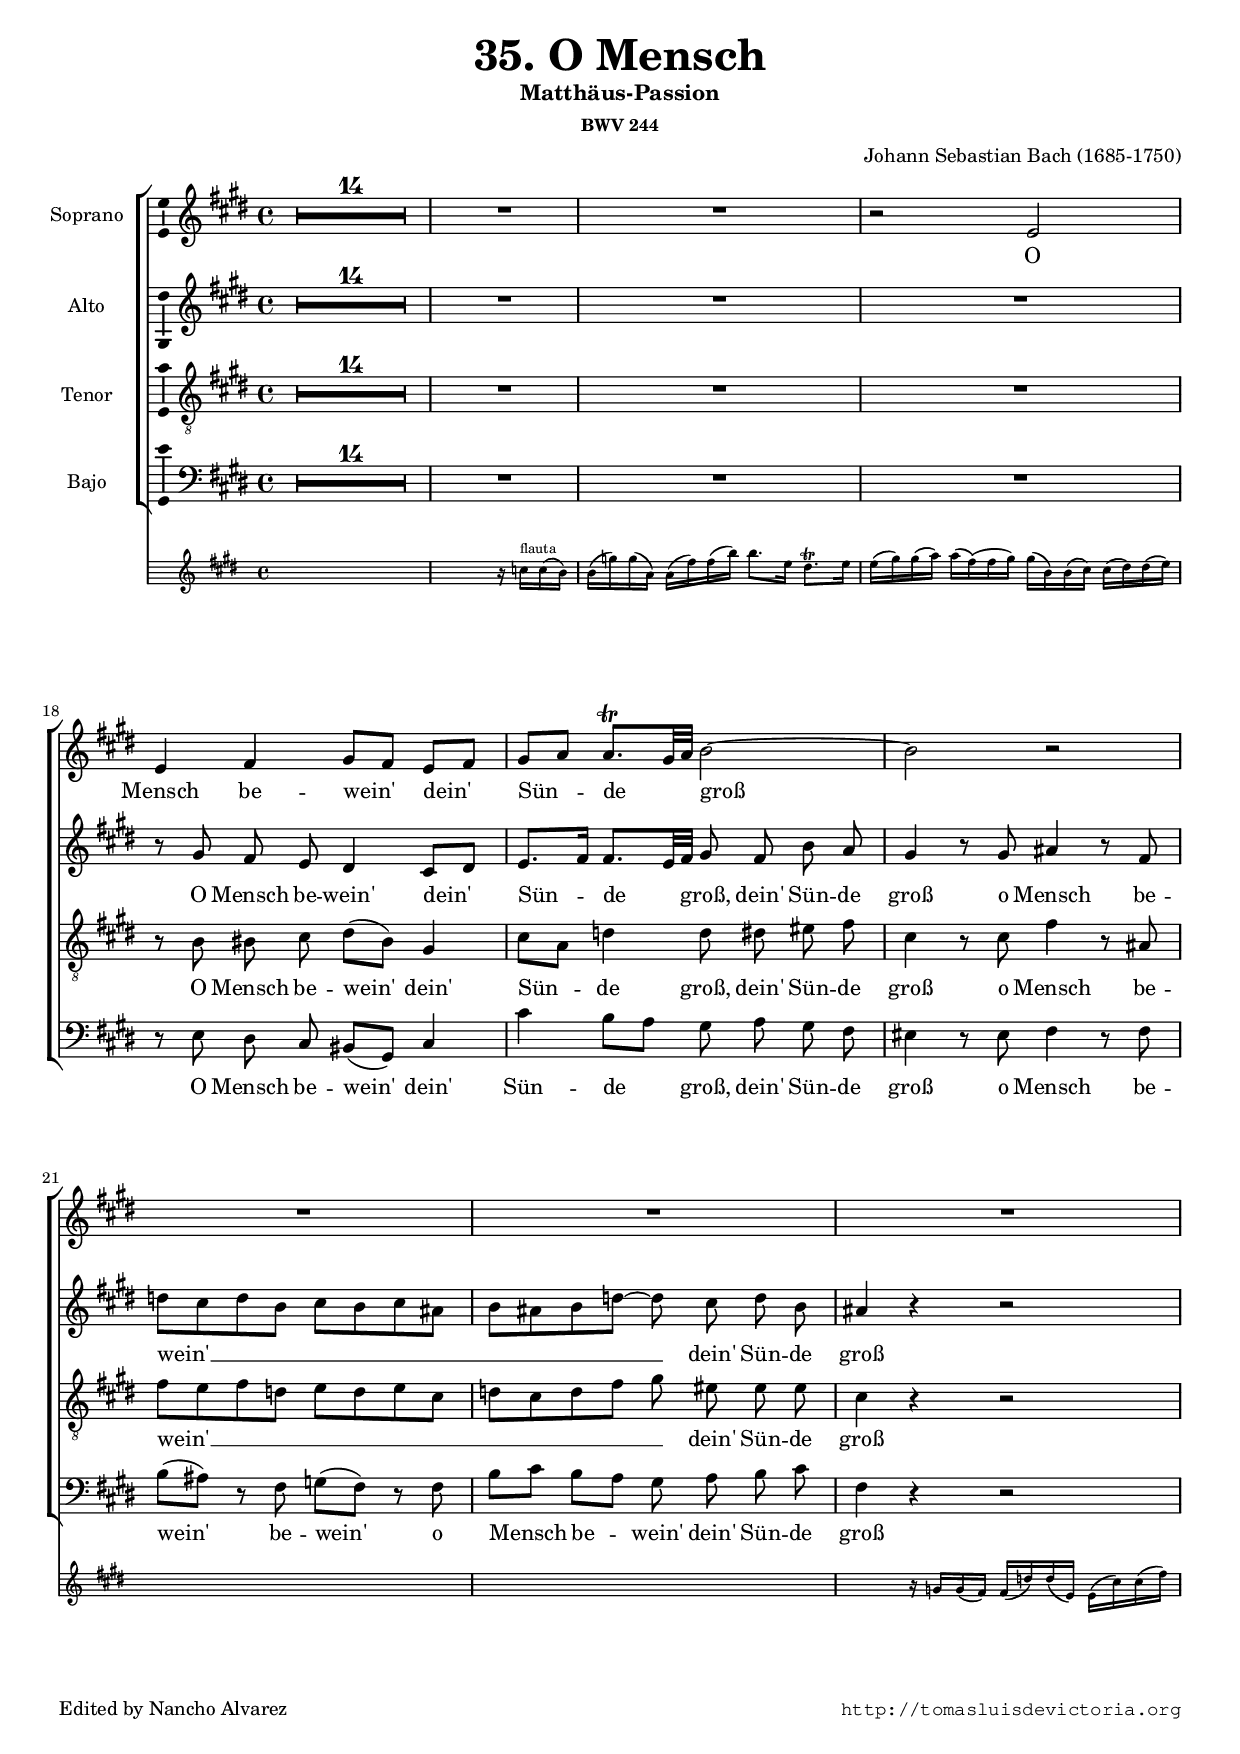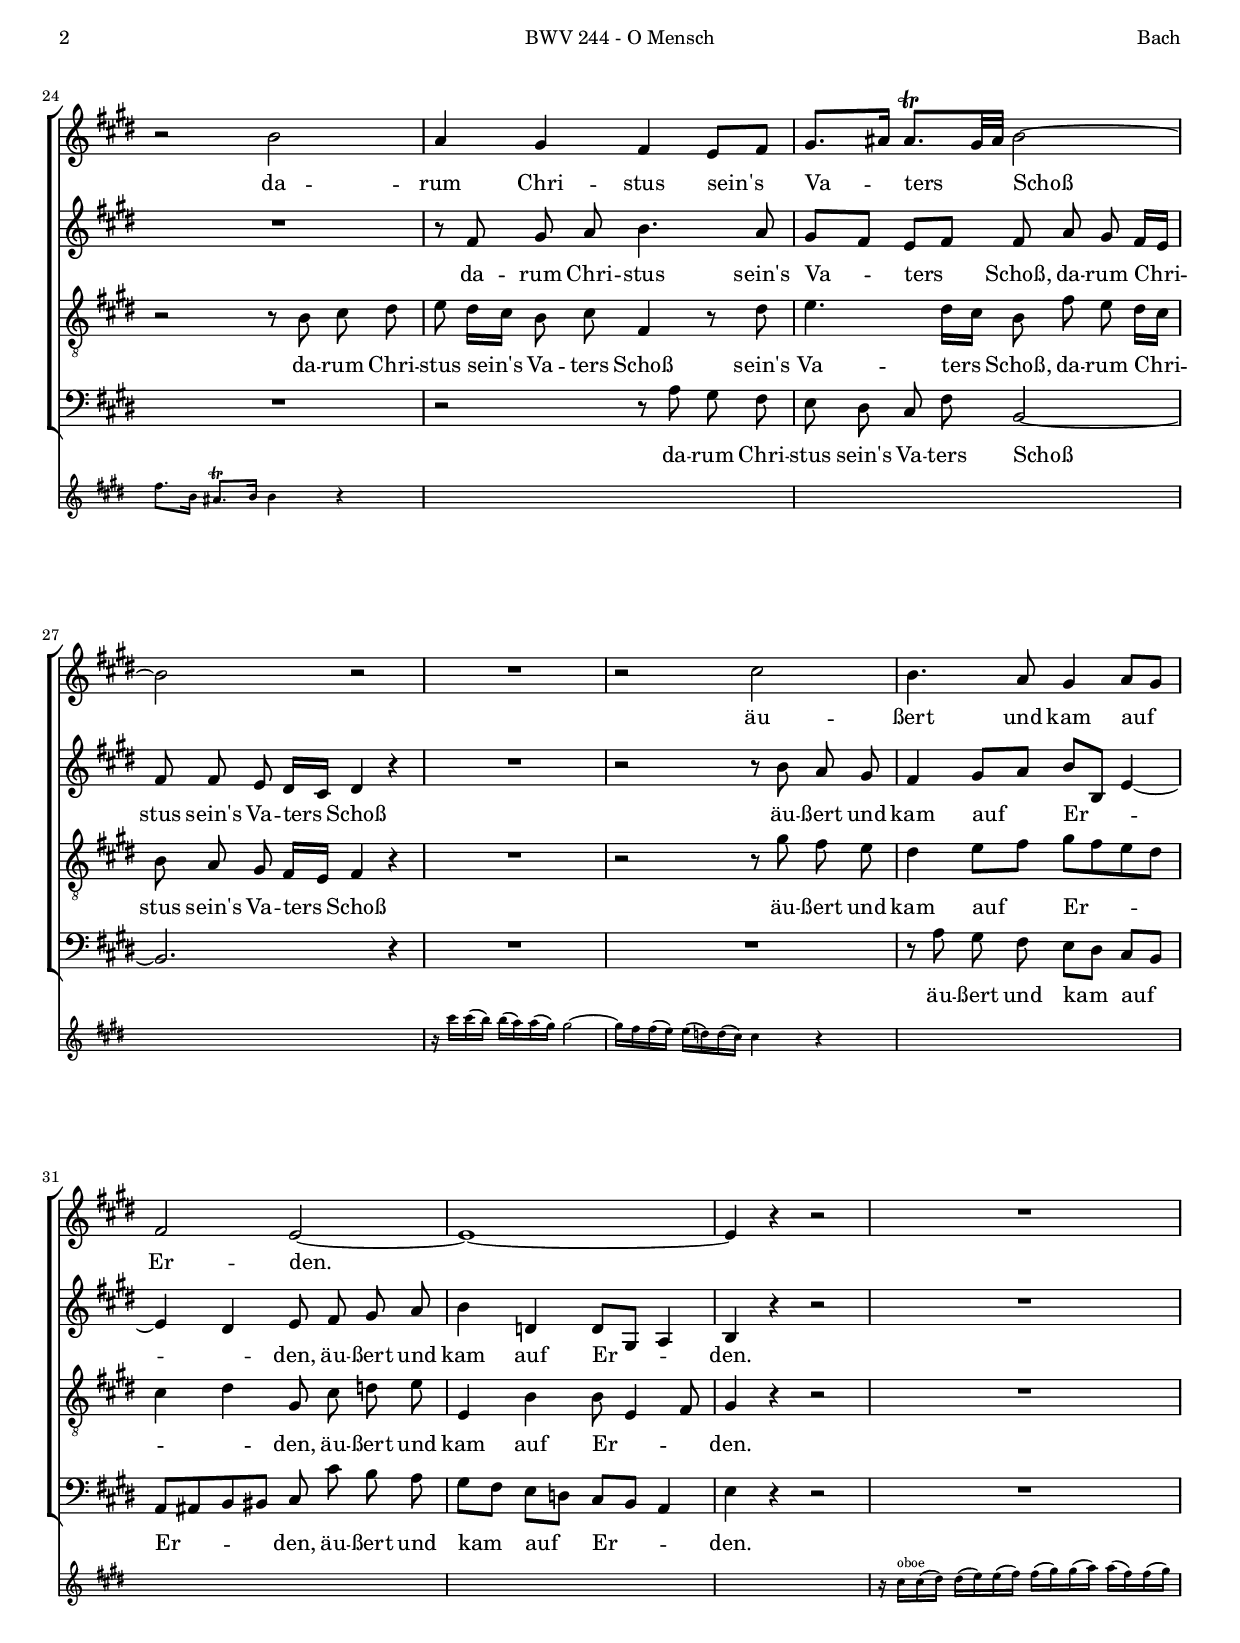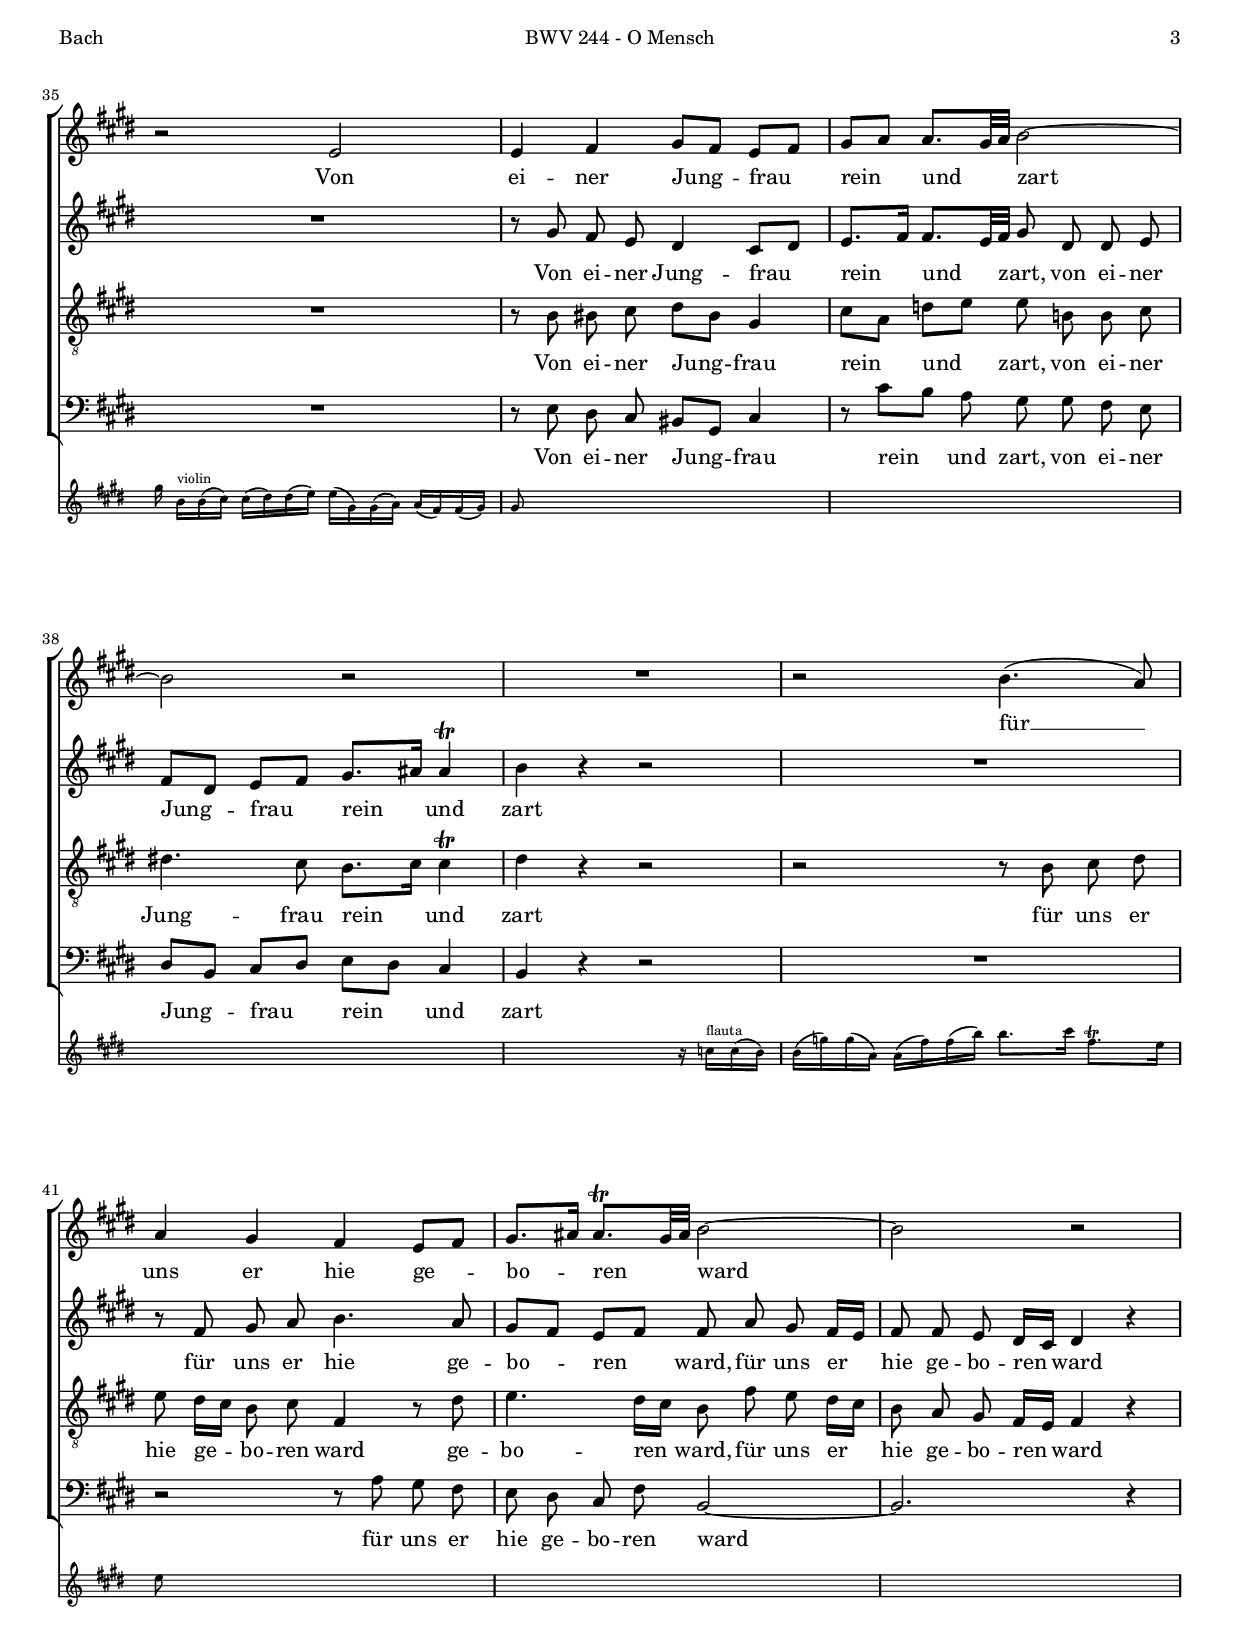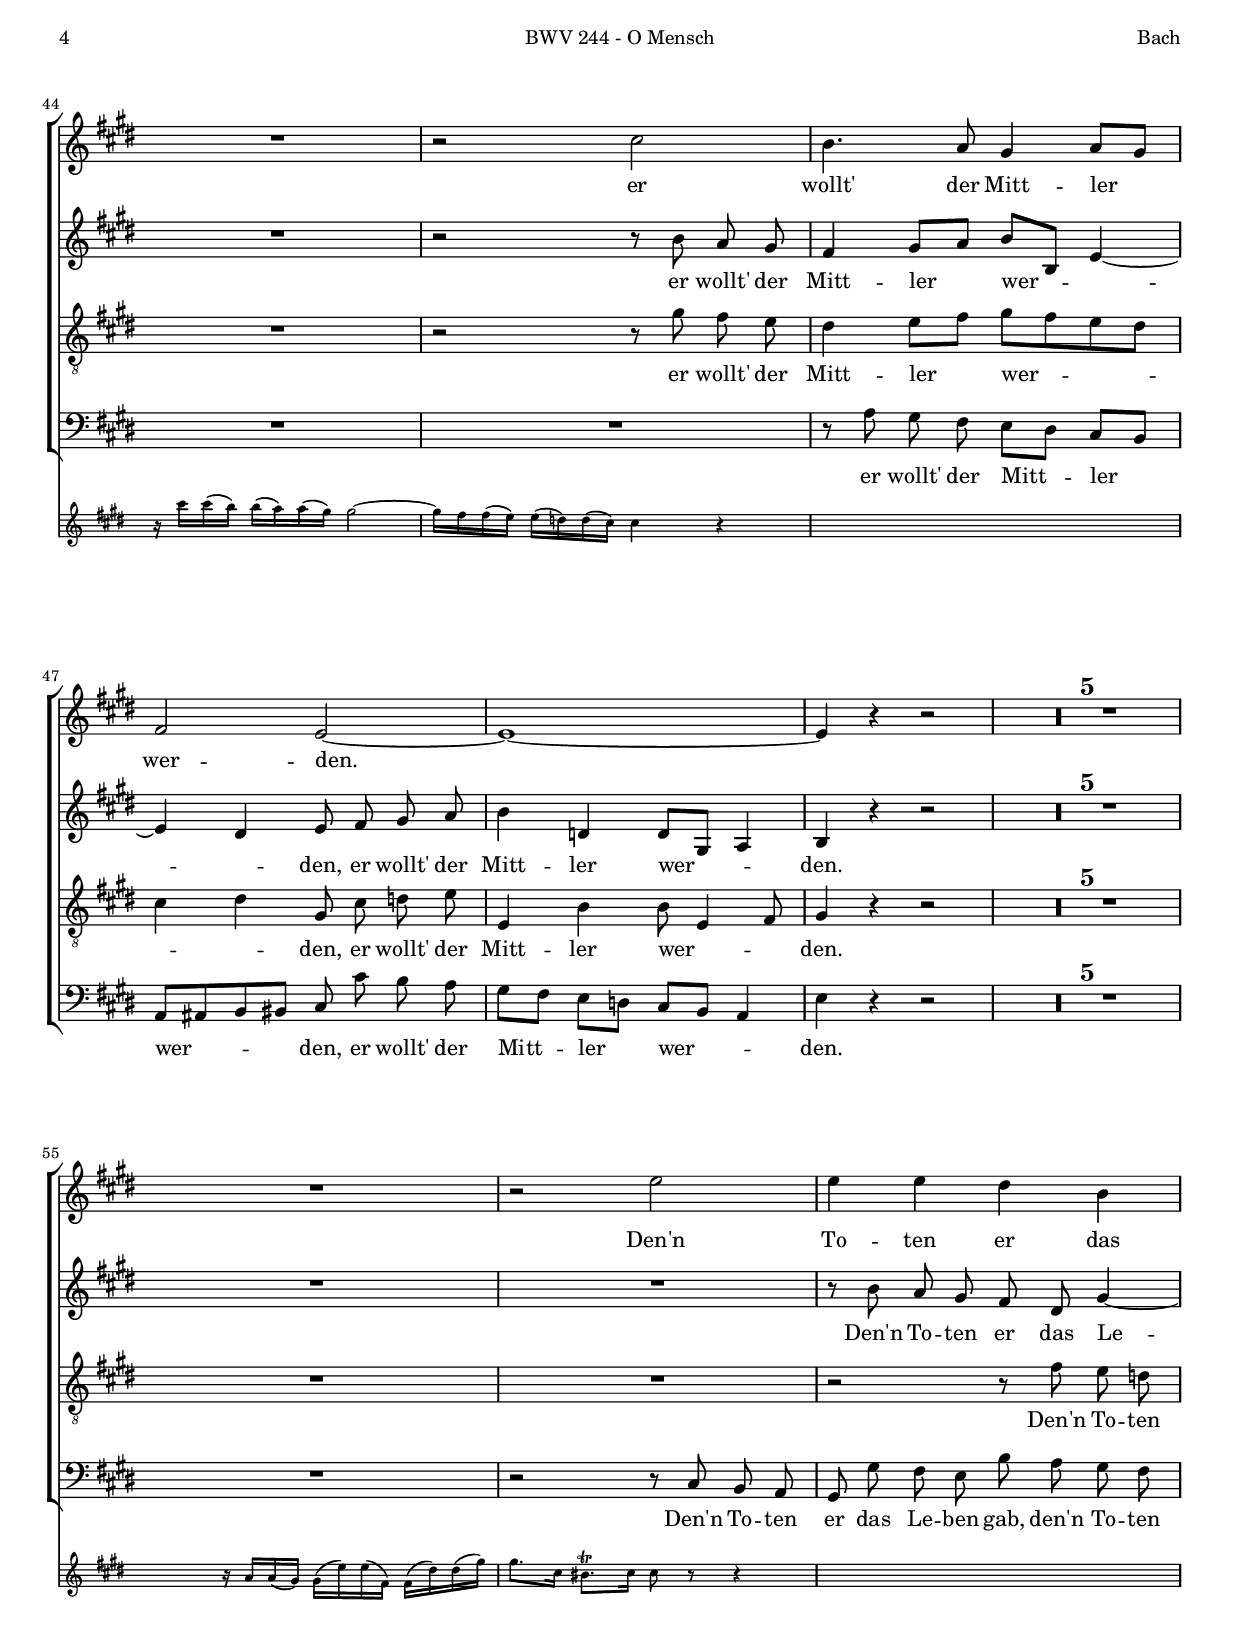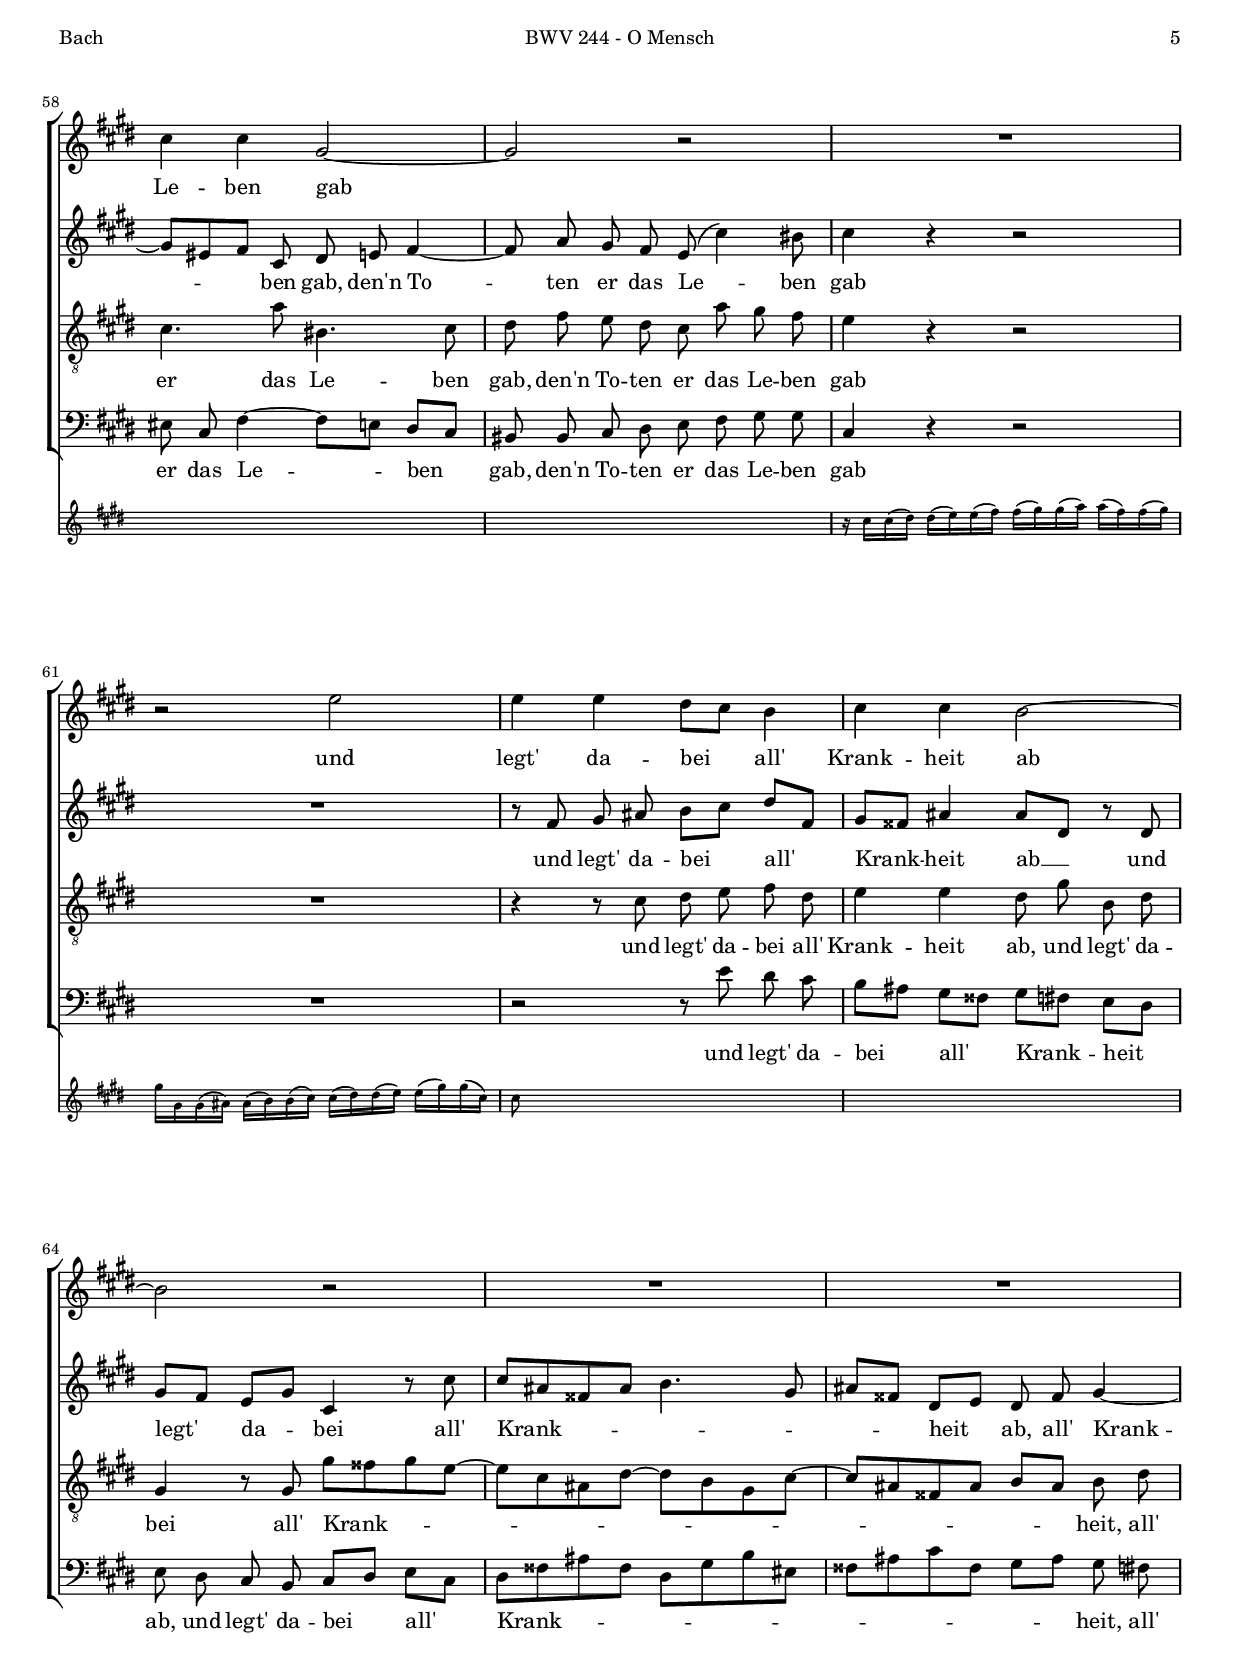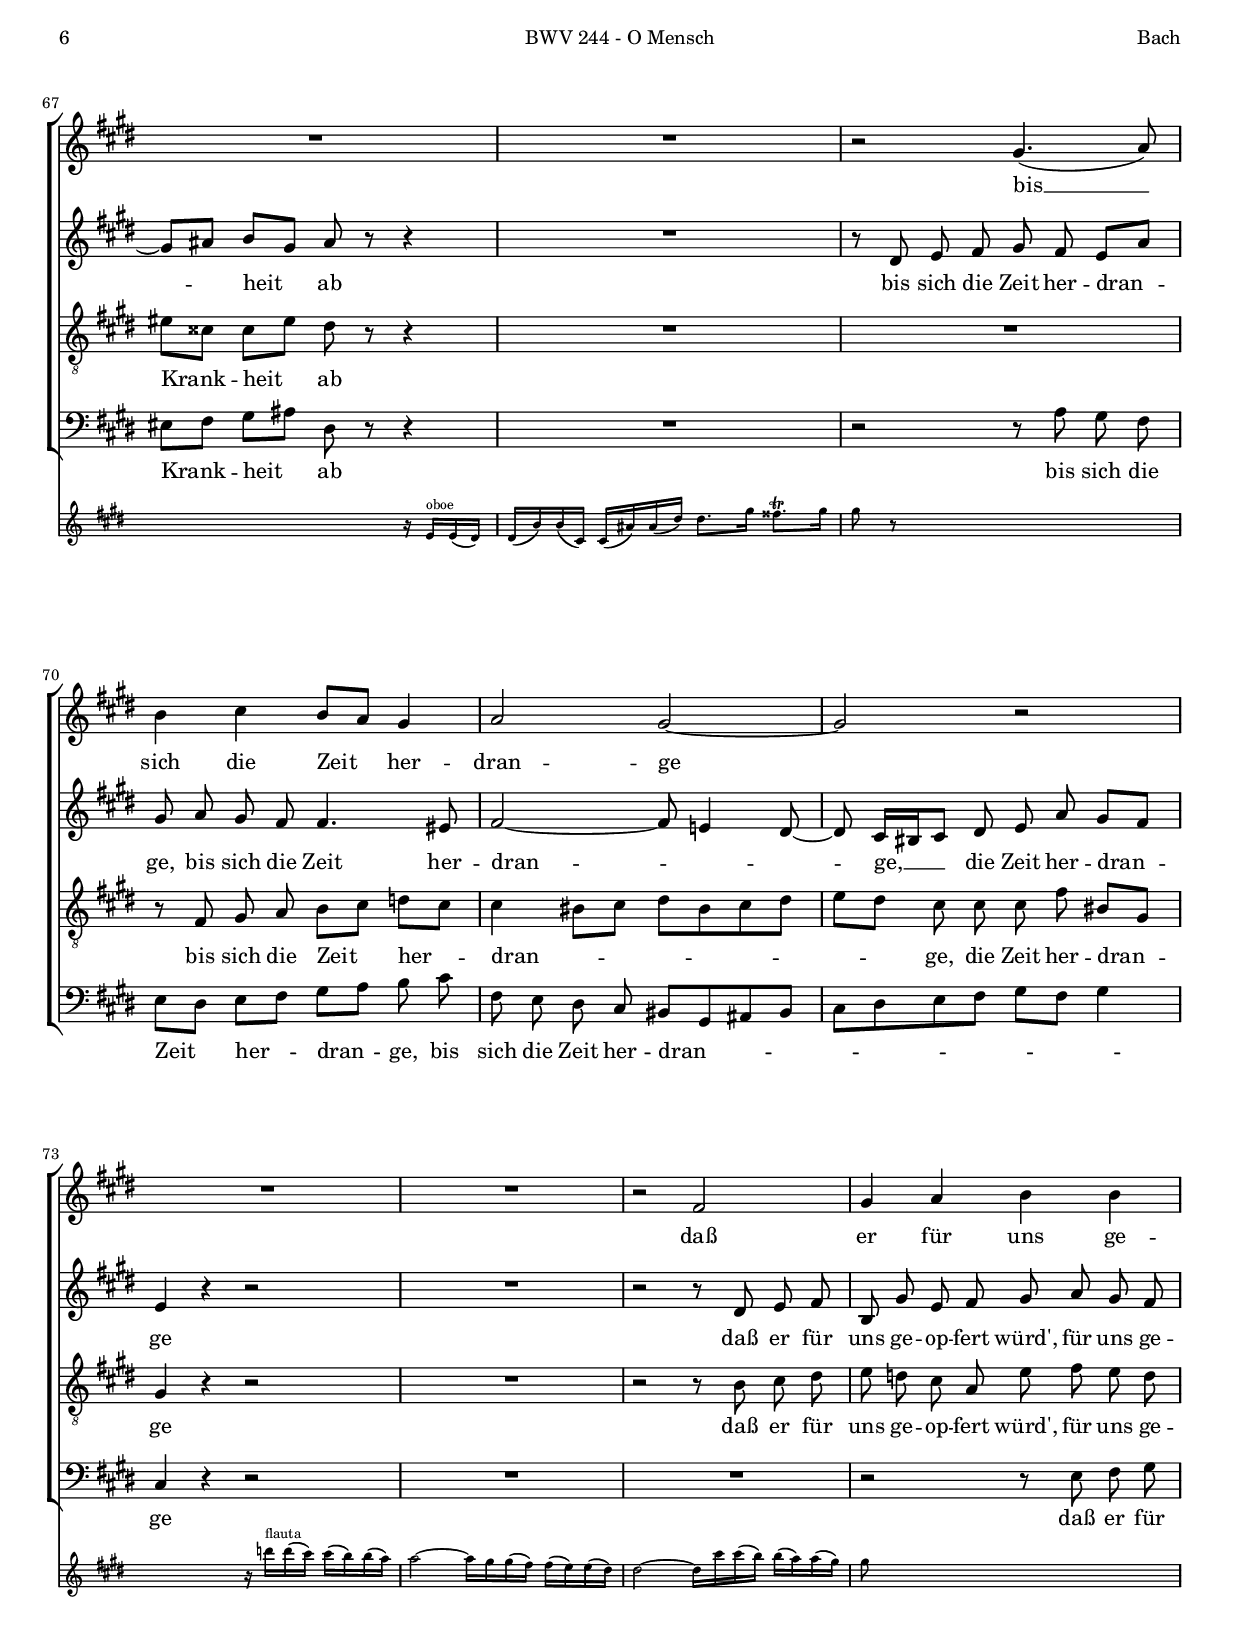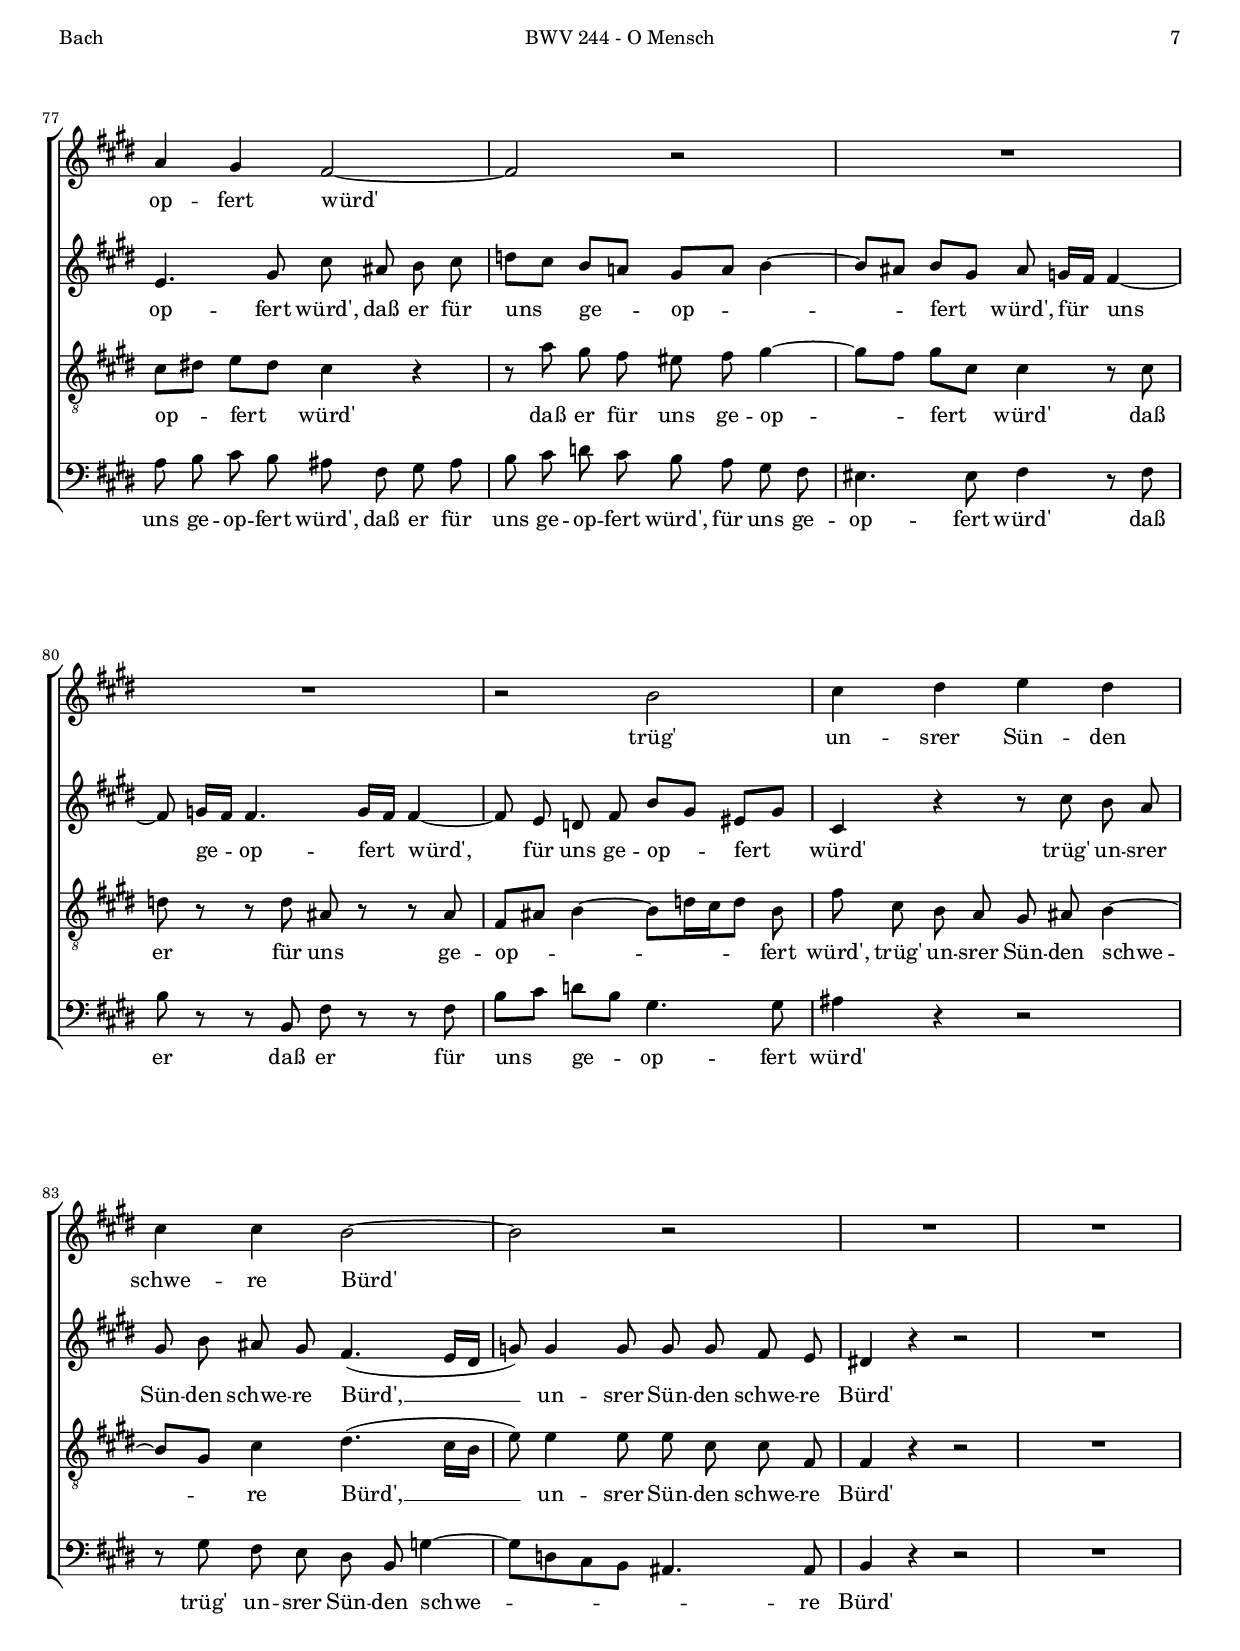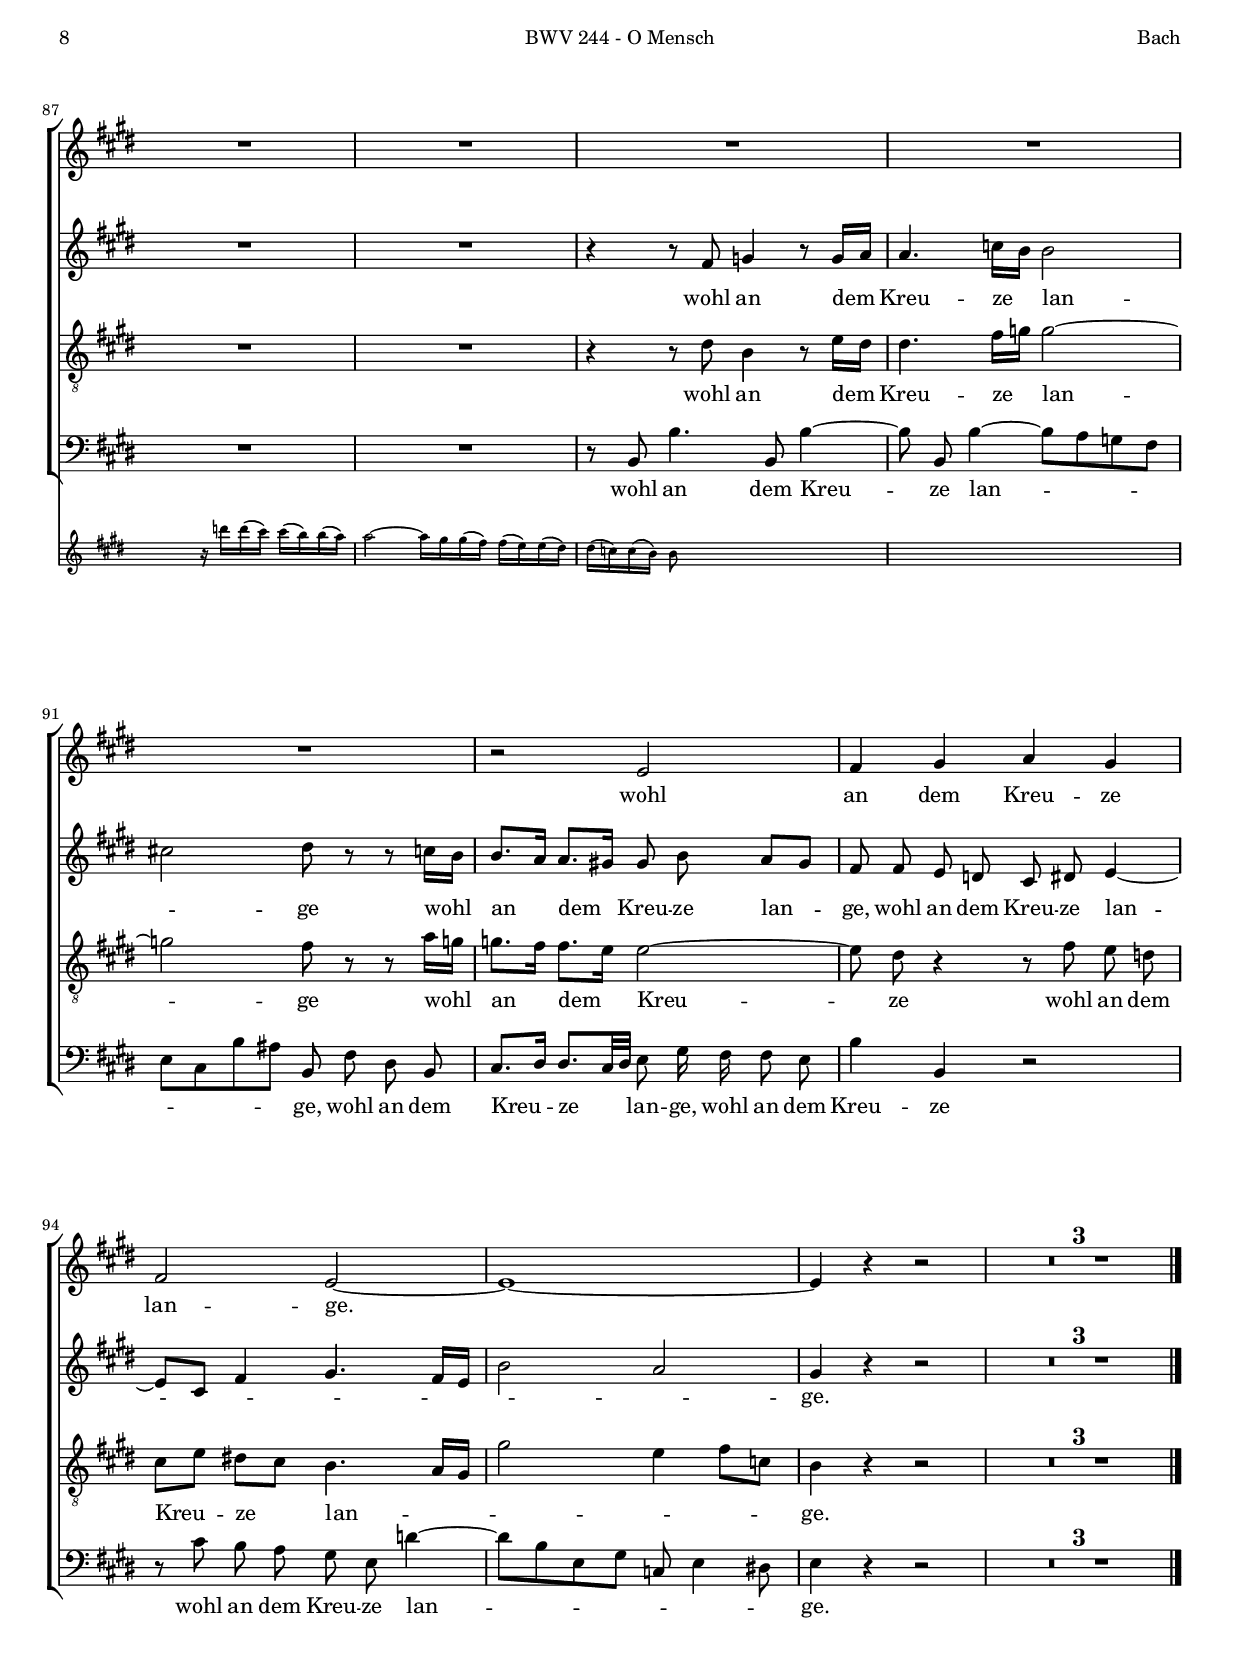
\version "2.18.0"

#(set-default-paper-size "a4")
#(set-global-staff-size 16.8)
#(ly:set-option 'point-and-click #f)
%mobile -s14.0 -i1.0 -m6

italicas=\override LyricText.font-shape = #'italic
rectas=\override LyricText.font-shape = #'upright
ss=\once \set suggestAccidentals = ##t
mtempo={\tempo 4 = 60 }
pfermata=\markup{"(" \musicglyph #"scripts.ufermata" ")"}
showMultiRests = { \set Staff.keepAliveInterfaces = #'( rhythmic-grob-interface multi-measure-rest-interface lyric-interface stanza-number-interface percent-repeat-interface) }
hideMultiRests = \unset Staff.keepAliveInterfaces


htitle="BWV 244 - O Mensch"
hcomposer="Bach"

\header {
	title=\markup{\fontsize #3 "35. O Mensch"}
	subtitle="Matthäus-Passion"
        subsubtitle=\markup{"BWV 244" \vspace #0 }
        composer="Johann Sebastian Bach (1685-1750)"
        pdfauthor=\composer
       %opus="(-)"
	%poet=\markup{}
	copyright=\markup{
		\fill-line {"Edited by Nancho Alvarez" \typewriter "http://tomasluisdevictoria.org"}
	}
%	tagline=""
}

global={
  \compressFullBarRests
  \key e \major \time 4/4 \skip 1*99 \bar "|."
}

cantus=\relative c'{
        \showMultiRests
        R1*16
        r2 e
        e4 fis gis8[ fis] e[ fis]
        gis[ a] a8.[^\trill gis32 a] b2 ~
        b2 r2
        R1*3
        r2 b
        a4 gis fis e8[ fis]
        gis8.[ ais16] ais8.[^\trill gis32 ais] b2 ~
        b2 r
        R1
        r2 cis
        b4. a8 gis4 a8[ gis]
        fis2 e ~
        e1 ~
        e4 r r2
        R1
        r2 e
        e4 fis gis8[ fis] e[ fis]
        gis[ a] a8.[ gis32 a] b2 ~
        b2 r
        R1
        r2 b4.( a8)
        a4 gis fis e8[ fis]
        gis8.[ ais16] ais8.[^\trill gis32 ais] b2 ~
        b2 r
        R1
        r2 cis
        b4. a8 gis4 a8[ gis]
        fis2 e ~
        e1 ~
        e4 r r2
        R1*6
        r2 e'
        e4 e dis b
        cis cis gis2 ~
        gis r
        R1
        r2 e'
        e4 e dis8[ cis] b4
        cis cis b2 ~
        b r
        R1*4
        r2 gis4.( a8)
        b4 cis b8[ a] gis4
        a2 gis ~
        gis r
        R1*2
        r2 fis2
        gis4 a b b
        a gis fis2 ~
        fis r
        R1*2
        r2 b
        cis4 dis e dis
        cis cis b2 ~
        b r
        R1*7
        r2 e, 
        fis4 gis a gis
        fis2 e ~
        e1 ~
        e4 r r2
        R1*3
}

altus=\relative c''{
        R1*17
        r8 gis fis e dis4 cis8[ dis]
        e8.[ fis16] fis8.[ e32 fis] gis8 fis b a
        gis4 r8 gis ais4 r8 fis
        d'8[ cis d b] cis[ b cis ais]
        b[ ais b d] ~ d cis d b
        ais4 r r2
        R1
        r8 fis gis a b4. a8 
        gis8[ fis] e[ fis] fis8 a gis fis16[ e]
        fis8 fis e dis16[ cis] dis4 r
        R1
        r2 r8 b' a gis
        fis4 gis8[ a] b8[ b,] e4 ~
        e dis e8 fis gis a
        b4 d, d8[ gis,] a4
        b4 r r2
        R1*2
        r8 gis' fis e dis4 cis8[ dis] 
        e8.[ fis16] fis8.[ e32 fis] gis8 dis dis e
        fis[ dis] e[ fis] gis8.[ ais16] ais4^\trill
        b4 r r2
        R1
        r8 fis gis a b4. a8
        gis8[ fis] e[ fis] fis8 a gis fis16[ e]
        fis8 fis e dis16[ cis] dis4 r
        R1
        r2 r8 b' a gis
        fis4 gis8[ a] b[ b,] e4 ~
        e dis e8 fis gis a
        b4 d, d8[ gis,] a4
        b4 r r2
        R1*7
        r8 b' a gis fis dis gis4 ~
        gis8[ eis fis] cis8 dis e fis4 ~
        fis8 a gis fis e8( cis'4) bis8
        cis4 r r2
        R1
        r8 fis, gis ais b8[ cis] dis[ fis,]
        gis8[ fisis] ais4 ais8[ dis,] r8 dis
        gis[ fis] e[ gis] cis,4 r8 cis'
        cis8[ ais fisis ais] b4. gis8
        ais8[ fisis] dis[ e] dis fisis gis4 ~
        gis8[ ais] b[ gis] ais r r4
        R1
        r8 dis, e fis gis fis e8[ a]
        gis a gis fis fis4. eis8
        fis2 ~ fis8 e!4 dis8 ~
        dis cis16[ bis cis8] dis e a gis[ fis]
        e4 r r2
        R1
        r2 r8 dis e fis
        b, gis' e fis gis a gis fis
        e4. gis8 cis ais b cis
        d[ cis] b[ a!] gis[ a] b4 ~
        b8[ ais] b[ gis] ais g16[ fis] fis4 ~
        fis8 g16[ fis] fis4. g16[ fis] fis4 ~
        fis8 e d fis b[ gis] eis[ gis]
        cis,4 r r8 cis' b a
        gis8 b ais gis fis4.( e16[ dis]
        g8) g4 g8 g g fis e
        dis!4 r r2
        R1*3
        r4 r8 fis g4 r8 g16[ a]
        a4. c16[ b] b2
        cis! dis8 r8 r c16[ b]
        b8.[ a16] a8.[ gis!16] gis8 b a[ gis]
        fis fis e d cis dis e4 ~
        e8[ cis] fis4 gis4. fis16[ e]
        b'2 a
        gis4 r r2
        R1*3
}

tenor=\relative c'{
        R1*17
        r8 b bis cis dis[( bis]) gis4
        cis8[ a] d4 d8 dis eis fis
        cis4 r8 cis fis4 r8 ais,
        fis'[ e fis d] e[ d e cis]
        d[ cis d fis] gis eis eis eis
        cis4 r r2
        r2 r8 b8 cis dis
        e dis16[ cis] b8 cis fis,4 r8 dis'
        e4. dis16[ cis] b8 fis' e dis16[ cis]
        b8 a gis fis16[ e] fis4 r
        R1
        r2 r8 gis' fis e
        dis4 e8[ fis] gis[ fis e dis]
        cis4 dis gis,8 cis d e
        e,4 b' b8 e,4 fis8
        gis4 r r2
        R1*2
        r8 b bis cis dis[ bis] gis4
        cis8[ a] d[ e] e b! b cis
        dis!4. cis8 b8.[ cis16] cis4^\trill
        dis4 r r2
        r2 r8 b cis dis
        e dis16[ cis] b8 cis fis,4 r8 dis'
        e4. dis16[ cis] b8 fis' e dis16[ cis]
        b8 a gis fis16[ e] fis4 r
        R1
        r2 r8 gis'8 fis e
        dis4 e8[ fis] gis[ fis e dis]
        cis4 dis gis,8 cis d e
        e,4 b' b8 e,4 fis8
        gis4 r r2
        R1*7
        r2 r8 fis'8 e d
        cis4. a'8 bis,4. cis8
        dis8 fis e dis cis a' gis fis
        e4 r r2
        R1
        r4 r8 cis dis e fis dis
        e4 e dis8 gis b, dis
        gis,4 r8 gis gis'[ fisis gis e] ~
        e8[ cis ais dis] ~ dis[ b gis cis] ~
        cis[ ais fisis ais] b[ ais] b dis
        eis[ cisis] cisis[ eis] dis8 r r4
        R1*2
        r8 fis, gis a b8[ cis] d[ cis]
        cis4 bis8[ cis] dis[ bis cis dis]
        e[ dis] cis cis cis fis bis,[ gis]
        gis4 r r2
        R1
        r2 r8 b cis dis
        e d cis a e' fis e d
        cis[ dis!] e[ dis] cis4 r
        r8 a' gis fis eis fis gis4 ~
        gis8[ fis] gis[ cis,] cis4 r8 cis
        d8 r r d ais r r ais
        fis8[ ais] b4 ~ b8[ d16 cis d8] b8
        fis' cis b a gis ais b4 ~
        b8[ gis] cis4 dis4.( cis16[ b]
        e8) e4 e8 e cis cis fis, 
        fis4 r r2
        R1*3
        r4 r8 dis' b4 r8 e16[ dis]
        dis4. fis16[ g] g2 ~
        g fis8 r r a16[ g]
        g8.[ fis16] fis8.[ e16] e2 ~
        e8 dis r4 r8 fis e d
        cis8[ e] dis![ cis] b4. a16[ gis]
        gis'2 e4 fis8[ c]
        b4 r r2
        R1*3
}

bassus=\relative c{
        R1*17
        r8 e dis cis bis8[( gis)] cis4
        cis' b8[ a] gis8 a gis fis
        eis4 r8 eis fis4 r8 fis
        b8[( ais)] r8 fis g[( fis)] r8 fis
        b[ cis] b[ a] gis a b cis
        fis,4 r r2
        R1
        r2 r8 a gis fis
        e dis cis fis b,2 ~
        b2. r4
        R1*2
        r8 a' gis fis e[ dis] cis[ b]
        a[ ais b bis] cis cis' b a
        gis[ fis] e[ d] cis[ b] a4
        e'4 r r2
        R1*2
        r8 e dis cis bis[ gis] cis4
        r8 cis'[ b] a gis gis fis e
        dis[ b] cis[ dis] e[ dis] cis4
        b4 r r2
        R1
        r2 r8 a' gis fis
        e dis cis fis b,2 ~
        b2. r4
        R1*2
        r8 a' gis fis e[ dis] cis[ b]
        a[ ais b bis] cis cis' b a
        gis8[ fis] e[ d] cis8[ b] a4
        e'4 r r2
        R1*6
        r2 r8 cis b a 
        gis gis' fis e b' a gis fis
        eis cis fis4 ~ fis8[ e] dis[ cis]
        bis8 bis cis dis e fis gis gis 
        cis,4 r r2
        R1
        r2 r8 e' dis cis
        b[ ais] gis[ fisis] gis[ fis] e[ dis]
        e dis cis b cis[ dis] e[ cis]
        dis8[ fisis ais fisis] dis[ gis b eis,]
        fisis[ ais cis fisis,] gis[ ais] gis8 fis
        eis[ fis] gis[ ais] dis, r r4
        R1
        r2 r8 a' gis fis
        e8[ dis] e[ fis] gis[ a] b cis
        fis,8 e dis cis bis[ gis ais bis]
        cis[ dis e fis] gis[ fis] gis4 
        cis,4 r r2
        R1*2
        r2 r8 e fis gis
        a b cis b ais fis gis ais
        b cis d cis b a gis fis
        eis4. eis8 fis4 r8 fis
        b8 r r b, fis' r r fis
        b8[ cis] d[ b] gis4. gis8
        ais4 r r2
        r8 gis fis e dis b g'4 ~
        g8[ d cis b] ais4. ais8
        b4 r r2
        R1*3
        r8 b b'4. b,8 b'4 ~
        b8 b, b'4 ~ b8[ a g fis]
        e[ cis b' ais] b, fis' dis b
        cis8.[ dis16] dis8.[ cis32 dis] e8 gis16 fis fis8 e
        b'4 b, r2
        r8 cis' b a gis e d'4 ~
        d8[ b e, gis] c, e4 dis!8
        e4 r r2
        R1*3
}

textocantus=\lyricmode{
O Mensch be -- wein' dein' Sün -- de groß
da -- rum Chri -- stus sein's Va -- ters Schoß
äu -- ßert und kam auf Er -- den.
Von ei -- ner Jung -- frau rein und zart
für __ uns er hie ge -- bo -- ren ward
er wollt' der Mitt -- ler wer -- den.
Den'n To -- ten er das Le -- ben gab
und legt' da -- bei all' Krank -- heit ab
bis __ sich die Zeit her -- dran -- ge
daß er für uns ge -- op -- fert würd'
trüg' un -- srer Sün -- den schwe -- re Bürd'
wohl an dem Kreu -- ze lan -- ge.
}

textoaltus=\lyricmode{
O Mensch be -- wein' dein' Sün -- de groß,
dein' Sün -- de groß
o Mensch be -- wein' __ _ _ dein' Sün -- de groß
da -- rum Chri -- stus sein's Va -- ters Schoß,
da -- rum Chri -- stus sein's Va -- ters Schoß
äu -- ßert und kam auf Er -- _ _ den,
äu -- ßert und kam auf Er -- _ den.
Von ei -- ner Jung -- frau rein und zart,
von ei -- ner Jung -- frau rein und zart
für uns er hie ge -- bo -- ren ward,
für uns er hie ge -- bo -- ren ward
er wollt' der Mitt -- ler wer -- _ _ den,
er wollt' der Mitt -- ler wer -- _ den.
Den'n To -- ten er das Le -- ben gab,
den'n To -- ten er das Le -- ben gab
und legt' da -- bei all' Krank -- heit ab __ 
und legt' da -- bei all' Krank -- _ _ _ heit ab,
all' Krank -- heit ab
bis sich die Zeit her -- dran -- ge,
bis sich die Zeit her -- dran -- _ _ ge, __ 
die Zeit her -- dran -- ge
daß er für uns ge -- op -- fert würd',
für uns ge -- op -- fert würd',
daß er für uns ge -- op -- _ fert würd',
für uns ge -- op -- fert würd',
für uns ge -- op -- fert würd'
trüg' un -- srer Sün -- den schwe -- re Bürd', __
un -- srer Sün -- den schwe -- re Bürd'
wohl an dem Kreu -- ze lan -- _ ge
wohl an dem Kreu -- ze lan -- ge,
wohl an dem Kreu -- ze lan -- _ _ _ _ _ ge.
}

textotenor=\lyricmode{
O Mensch be -- wein' dein' Sün -- de groß,
dein' Sün -- de groß
o Mensch be -- wein' __ _ _ _ dein' Sün -- de groß
da -- rum Chri -- stus sein's Va -- ters Schoß
sein's Va -- ters Schoß,
da -- rum Chri -- stus sein's Va -- ters Schoß
äu -- ßert und kam auf Er -- _ _ den,
äu -- ßert und kam auf Er -- _ _ den.
Von ei -- ner Jung -- frau rein und zart,
von ei -- ner Jung -- frau rein und zart
für uns er hie ge -- bo -- ren ward
ge -- bo -- ren ward,
für uns er hie ge -- bo -- ren ward
er wollt' der Mitt -- ler wer -- _ _ den,
er wollt' der Mitt -- ler wer -- _ _ den.
Den'n To -- ten er das Le -- ben gab,
den'n To -- ten er das Le -- ben gab
und legt' da -- bei all' Krank -- heit ab,
und legt' da -- bei all' Krank -- _ heit,
all' Krank -- heit ab
bis sich die Zeit her -- dran -- _ _ _ ge,
die Zeit her -- dran -- ge
daß er für uns ge -- op -- fert würd',
für uns ge -- op -- fert würd'
daß er für uns ge -- op -- fert würd'
daß er für uns ge -- op -- _ fert würd',
trüg' un -- srer Sün -- den schwe -- re Bürd', __
un -- srer Sün -- den schwe -- re Bürd'
wohl an dem Kreu -- ze lan -- ge
wohl an dem Kreu -- ze
wohl an dem Kreu -- ze lan -- _ _ _ _ ge.

}

textobassus=\lyricmode{
O Mensch be -- wein' dein' Sün -- de groß,
dein' Sün -- de groß
o Mensch be -- wein'
be -- wein'
o Mensch be -- wein' dein' Sün -- de groß
da -- rum Chri -- stus sein's Va -- ters Schoß
äu -- ßert und kam auf Er -- den,
äu -- ßert und kam auf Er -- _ den.
Von ei -- ner Jung -- frau rein und zart,
von ei -- ner Jung -- frau rein und zart
für uns er hie ge -- bo -- ren ward
er wollt' der Mitt -- ler wer -- den,
er wollt' der Mitt -- ler wer -- _ den.
Den'n To -- ten er das Le -- ben gab,
den'n To -- ten er das Le -- ben gab,
den'n To -- ten er das Le -- ben gab
und legt' da -- bei all' Krank -- heit ab,
und legt' da -- bei all' Krank -- _ _ _ heit,
all' Krank -- heit ab
bis sich die Zeit her -- dran -- ge,
bis sich die Zeit her -- dran -- _ _ _ ge
daß er für uns ge -- op -- fert würd',
daß er für uns ge -- op -- fert würd',
für uns ge -- op -- fert würd'
daß er
daß er für uns ge -- op -- fert würd'
trüg' un -- srer Sün -- den schwe -- _ re Bürd'
wohl an dem Kreu -- ze lan -- _ ge,
wohl an dem Kreu -- ze lan -- ge,
wohl an dem Kreu -- ze
wohl an dem Kreu -- ze lan -- _ _ _ ge.

}


violinuno = \relative c' {
  \set autoBeaming=##t

}

violindos=\relative c'{
  \set autoBeaming=##t
}


viola=\relative c'{
  \set autoBeaming = ##t
}

cello=\relative c{
  \set autoBeaming=##t
}

cifrado=\figuremode{
  
}

guia=\relative c''{
  \set autoBeaming = ##t
  s1*14
  s2 s4 r16 c^\markup{"flauta"} c( b)
  b16( g') g( a,) a( fis') fis( b)
   b8. e,16 dis8.^\trill e16
  e16( gis) gis( a) a( fis) (fis gis) gis( b,) b( cis) cis( dis) dis( e)
  s1*5
  s4 r16 g, g( fis) fis16( d') d( e,) e( cis') cis( fis)
  fis8. b,16 ais8.^\trill b16 b4 r
  s1*3
  r16 cis' cis( b) b( a) a( gis) gis2 ~
  gis16 fis fis( e) e( d) d( cis) cis4 r
  s1*4
  r16 cis^\markup{"oboe"} cis( dis) dis( e) e( fis) fis( gis) gis( a) a( fis) fis( gis)
  gis16 \noBeam b,^\markup{"violin"} b( cis) cis( dis) dis( e) e( gis,) gis( a) a( fis) fis( gis)
  gis8 s s4 s2
  s1*2
  s2 s4 r16 c^\markup{"flauta"} c( b)
  b( g') g( a,) a( fis') fis( b) b8. cis16 fis,8.^\trill e16
  e8 s s4 s2
  s1*2
  r16 cis' cis( b) b( a) a( gis) gis2 ~
  gis16 fis fis( e) e( d) d( cis) cis4 r
  s1*9
  s4 r16 a16 a( gis) gis( e') e( fis,) fis( dis') dis( gis)
  gis8. cis,16 bis8.^\trill cis16 cis8 r8 r4
  s1*3
  r16 cis cis( dis) dis( e) e( fis) fis( gis) gis( a) a( fis) fis( gis)
  gis gis, gis( ais) ais( b) b( cis) cis( dis) dis( e) e( gis) gis( cis,)
  cis8 s s4 s2
  s1*4
  s2 s4 r16 e,^\markup{"oboe"} e( dis)
  dis( b') b( cis,) cis( ais') ais( dis) dis8. gis16 fisis8.^\trill gis16
  gis8 r s4 s2
  s1*3
  s2 r16 d'^\markup{"flauta"} d( cis) cis( b) b( a)
  a2 ~ a16 gis gis( fis) fis( e) e( dis)
  dis2 ~ dis16 cis' cis( b) b( a) a( gis)
  gis8 s s4 s2
  s1*10
  s2 r16 d' d( cis) cis( b) b( a)
  a2 ~ a16 gis gis( fis) fis( e) e( dis)
  dis( c) c( b) b8 s s2
  s1*10
}




\score {\transpose c' c'{
<<
\new ChoirStaff<<

        \new Staff <<\global
        \new Voice="v1" {
                \set Staff.instrumentName="Soprano "
                \clef "treble"
                \cantus }
        \new Lyrics \lyricsto "v1" {\textocantus }
        >>

        \new Staff <<\global
        \new Voice="v2" {
                \set Staff.instrumentName="Alto "
                \clef "treble"
                \altus }
        \new Lyrics \lyricsto "v2" {\textoaltus }
        >>
        
        \new Staff <<\global
        \new Voice="v3" {
                \set Staff.instrumentName="Tenor "
                \clef "G_8"
                \tenor }
        \new Lyrics \lyricsto "v3" {\textotenor }
        >>

        \new Staff <<\global
        \new Voice="v4" {
                \set Staff.instrumentName="Bajo "
                \clef "bass"
                \bassus }
        \new Lyrics \lyricsto "v4" {\textobassus }
        >>        
>>
%{
\new StaffGroup << 
       \new Staff <<\global
	\new Voice="v1" {
		\set Staff.instrumentName=\markup{\smaller \center-column{"Oboe da " \raise #.6 "Caccia I " "Violino I "}}
		\clef "treble"
		\violinuno }
	>> 
	\new Staff <<\global
	\new Voice="v2" {
		\set Staff.instrumentName=\markup{\smaller \center-column{"Oboe da " \raise #.6 "Caccia II " "Violino II "}}
		\clef "treble"
		\violindos }
	>>  
        \new Staff <<\global
	\new Voice="v3" {
		\set Staff.instrumentName=\markup{"Viola "}
		\clef "alto"
		\viola }
	>> 
	
        \new Staff <<\global
	\new Voice="v4" {
		\set Staff.instrumentName=\markup{\smaller \center-column{"Organo e " "Continuo "}}
		\clef "bass"
		\cello }
	\new FiguredBass {\cifrado }
	>> 

>> % StaffGroup
%}

	\new Staff \with{ 
      \remove Ambitus_engraver
      fontSize = #-3
      \override StaffSymbol #'staff-space = #(magstep -4)
      }<<\global
	\new Voice="v6" {
		\clef "treble"
		\guia }
	>>


>>

	} % transpose

\layout{ 
	\context {\Lyrics 
		\override VerticalAxisGroup.staff-affinity = #UP
		\override VerticalAxisGroup.nonstaff-relatedstaff-spacing =
			#'((basic-distance . 0) (minimum-distance . 0) (padding . 1))
		\override LyricText.font-size = #1.2
		\override LyricHyphen.minimum-distance = #0.5
	}
	\context {\Score 
		tempoHideNote = ##t
		\override BarNumber.padding = #2 
	}
	\context {\Voice 
		%melismaBusyProperties = #'()
		autoBeaming = ##f
	}
	\context {\Staff 
                \RemoveEmptyStaves %notablet
                %\override VerticalAxisGroup.remove-first = ##t
		\override VerticalAxisGroup.staff-staff-spacing =
			#'((basic-distance . 10) (minimum-distance . 0) (padding . 1))
		\consists Ambitus_engraver 
		\override LigatureBracket.padding = #1
	}
}

%\midi { \mtempo }

}


\paper{
	evenHeaderMarkup=\markup  \fill-line { \fromproperty #'page:page-number-string \htitle \hcomposer }
	oddHeaderMarkup= \markup  \fill-line { \on-the-fly #not-first-page \hcomposer \on-the-fly #not-first-page \htitle \on-the-fly #not-first-page \fromproperty #'page:page-number-string }
	%system-count=20
	%page-count = 2
	ragged-last-bottom = ##f
	indent=1.5\cm
	system-system-spacing =
	#'((basic-distance . 20) (minimum-distance . 0) (padding . 5))
	top-system-spacing = % header
	#'((basic-distance . 12) (minimum-distance . 0) (padding . 0))
	last-bottom-spacing = % footer
	#'((basic-distance . 15) (minimum-distance . 0) (padding . 0))
	markup-system-spacing.padding = #1.5
}
